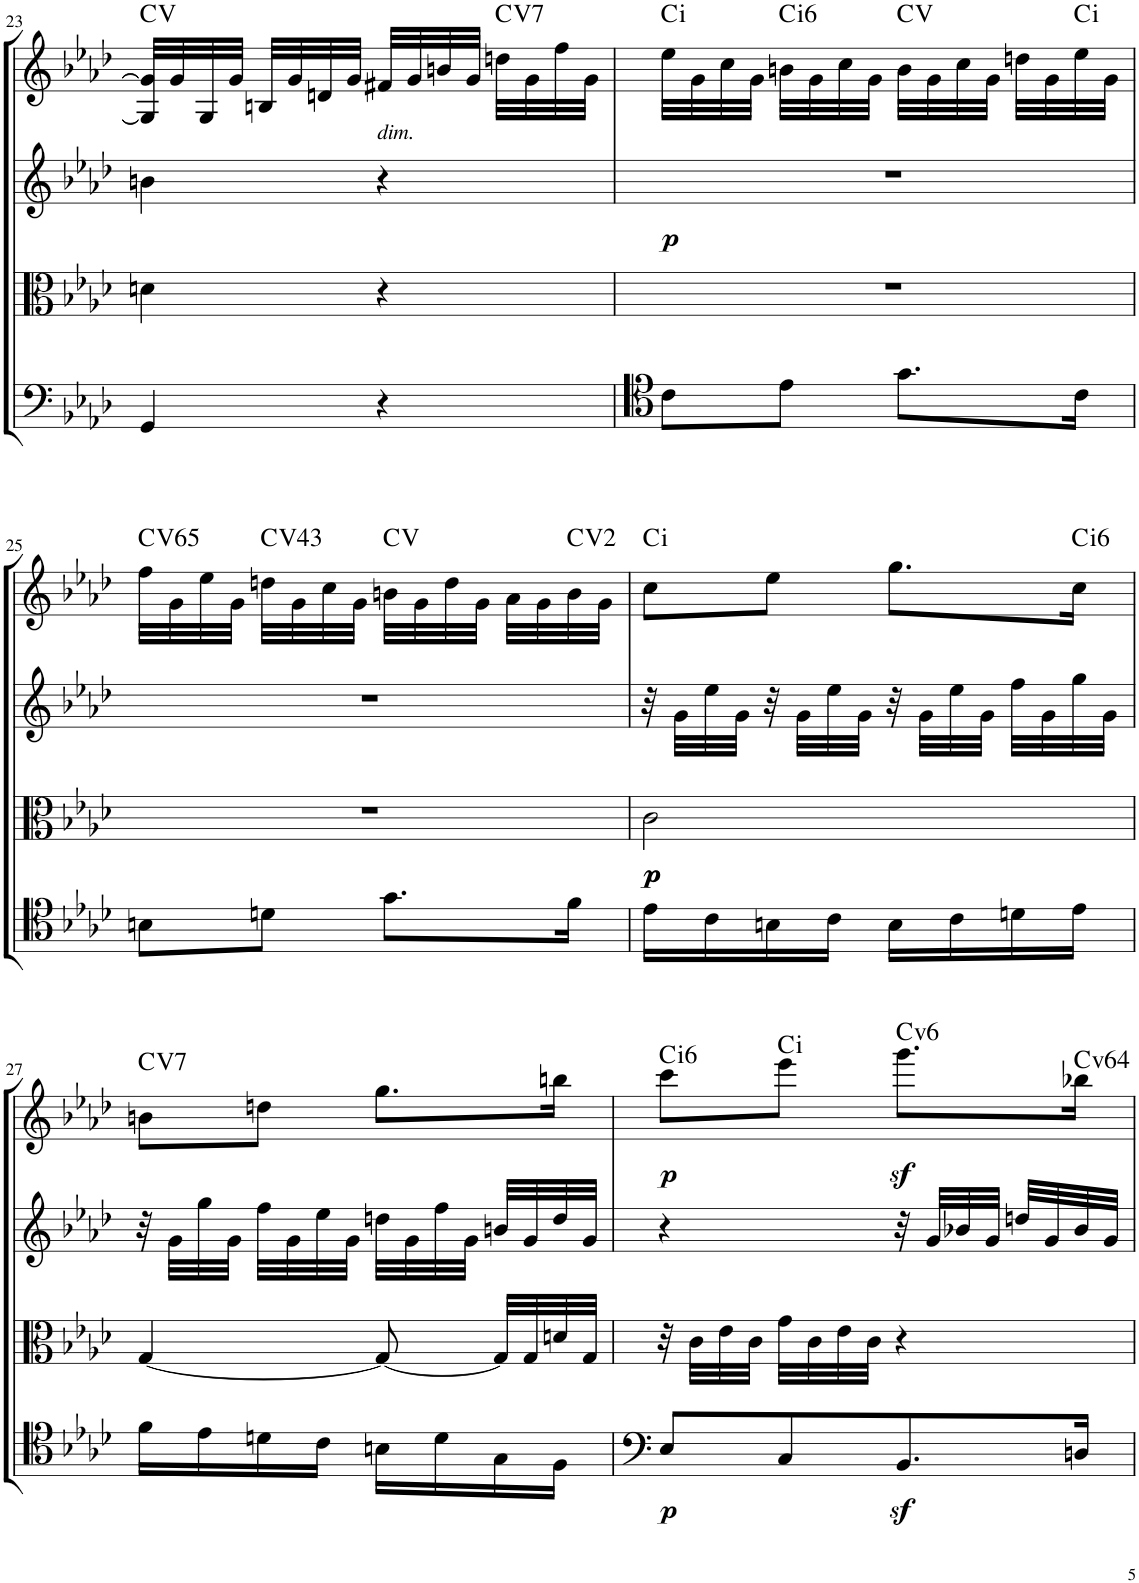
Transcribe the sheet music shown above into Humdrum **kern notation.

**kern	**dynam	**kern	**dynam	**kern	**dynam	**kern	**dynam	**harte
*part4	*part4	*part3	*part3	*part2	*part2	*part1	*part1	*part1
*staff4	*staff4	*staff3	*staff3	*staff2	*staff2	*staff1	*staff1	*
*I"Cello	*	*I"Viola	*	*I"2nd Violin	*	*I"1st Violin	*	*
*	*	*I'Vla	*	*I'Vln	*	*I'Vln	*	*
!!LO:PB:g=z
*clefF4	*	*clefC3	*	*clefG2	*	*clefG2	*	*
*k[b-e-a-d-]	*	*k[b-e-a-d-]	*	*k[b-e-a-d-]	*	*k[b-e-a-d-]	*	*
*f:	*	*f:	*	*f:	*	*f:	*	*
*M2/4	*	*M2/4	*	*M2/4	*	*M2/4	*	*
=23	=23	=23	=23	=23	=23	=23	=23	=23
4GG/	.	4dn\	.	4bn\	.	32G/] 32g/]LLL	.	C:maj
.	.	.	.	.	.	32g/	.	.
.	.	.	.	.	.	32G/	.	.
.	.	.	.	.	.	32g/JJJ	.	.
.	.	.	.	.	.	32Bn/LLL	.	.
.	.	.	.	.	.	32g/	.	.
.	.	.	.	.	.	32dn/	.	.
.	.	.	.	.	.	32g/JJJ	.	.
!	!	!	!	!LO:TX:a:i:t=dim.	!	!	!	!
4r	.	4r	.	4r	.	32f#X/LLL	.	.
.	.	.	.	.	.	32g/	.	.
.	.	.	.	.	.	32bn/	.	.
.	.	.	.	.	.	32g/JJJ	.	.
!	!	!	!	!	!	!	!	!LO:H:kt=7
.	.	.	.	.	.	32ddn\LLL	.	C:7
.	.	.	.	.	.	32g\	.	.
.	.	.	.	.	.	32ff\	.	.
.	.	.	.	.	.	32g\JJJ	.	.
=24	=24	=24	=24	=24	=24	=24	=24	=24
!	!	!	!	!	!LO:DY:b	!	!	!LO:H:kt=i
8c\L	.	2r	.	2r	p	32ee-\LLL	.	.
.	.	.	.	.	.	32g\	.	.
.	.	.	.	.	.	32cc\	.	.
.	.	.	.	.	.	32g\JJJ	.	.
!	!	!	!	!	!	!	!	!LO:H:kt=i
8e-\J	.	.	.	.	.	32bn\LLL	.	.
.	.	.	.	.	.	32g\	.	.
.	.	.	.	.	.	32cc\	.	.
.	.	.	.	.	.	32g\JJJ	.	.
8.g\L	.	.	.	.	.	32b\LLL	.	C:maj
.	.	.	.	.	.	32g\	.	.
.	.	.	.	.	.	32cc\	.	.
.	.	.	.	.	.	32g\JJJ	.	.
.	.	.	.	.	.	32ddn\LLL	.	.
.	.	.	.	.	.	32g\	.	.
!	!	!	!	!	!	!	!	!LO:H:kt=i
16c\Jk	.	.	.	.	.	32ee-\	.	.
.	.	.	.	.	.	32g\JJJ	.	.
!!LO:LB:g=z
=25	=25	=25	=25	=25	=25	=25	=25	=25
!	!	!	!	!	!	!	!	!LO:H:kt=65
8Bn\L	.	2r	.	2r	.	32ff\LLL	.	C:maj
.	.	.	.	.	.	32g\	.	.
.	.	.	.	.	.	32ee-\	.	.
.	.	.	.	.	.	32g\JJJ	.	.
!	!	!	!	!	!	!	!	!LO:H:kt=43
8dn\J	.	.	.	.	.	32ddn\LLL	.	C:maj
.	.	.	.	.	.	32g\	.	.
.	.	.	.	.	.	32cc\	.	.
.	.	.	.	.	.	32g\JJJ	.	.
8.g\L	.	.	.	.	.	32bn\LLL	.	C:maj
.	.	.	.	.	.	32g\	.	.
.	.	.	.	.	.	32dd\	.	.
.	.	.	.	.	.	32g\JJJ	.	.
.	.	.	.	.	.	32a-\LLL	.	.
.	.	.	.	.	.	32g\	.	.
16f\Jk	.	.	.	.	.	32b\	.	C:maj(2)
.	.	.	.	.	.	32g\JJJ	.	.
=26	=26	=26	=26	=26	=26	=26	=26	=26
!	!	!	!LO:DY:b	!	!	!	!	!
!	!	!	!LO:DY:n=1:b	!	!	!	!	!LO:H:kt=i
16e-\LL	.	2c\	p p	32r	.	8cc\L	.	.
.	.	.	.	32g\LLL	.	.	.	.
16c\	.	.	.	32ee-\	.	.	.	.
.	.	.	.	32g\JJJ	.	.	.	.
16Bn\	.	.	.	32r	.	8ee-\J	.	.
.	.	.	.	32g\LLL	.	.	.	.
16c\JJ	.	.	.	32ee-\	.	.	.	.
.	.	.	.	32g\JJJ	.	.	.	.
16B\LL	.	.	.	32r	.	8.gg\L	.	.
.	.	.	.	32g\LLL	.	.	.	.
16c\	.	.	.	32ee-\	.	.	.	.
.	.	.	.	32g\JJJ	.	.	.	.
16dn\	.	.	.	32ff\LLL	.	.	.	.
.	.	.	.	32g\	.	.	.	.
!	!	!	!	!	!	!	!	!LO:H:kt=i
16e-\JJ	.	.	.	32gg\	.	16cc\Jk	.	.
.	.	.	.	32g\JJJ	.	.	.	.
!!LO:LB:g=z
=27	=27	=27	=27	=27	=27	=27	=27	=27
!	!	!	!	!	!	!	!	!LO:H:kt=7
16f\LL	.	[4G/	.	32r	.	8bn\L	.	C:7
.	.	.	.	32g\LLL	.	.	.	.
16e-\	.	.	.	32gg\	.	.	.	.
.	.	.	.	32g\JJJ	.	.	.	.
16dn\	.	.	.	32ff\LLL	.	8ddn\J	.	.
.	.	.	.	32g\	.	.	.	.
16c\JJ	.	.	.	32ee-\	.	.	.	.
.	.	.	.	32g\JJJ	.	.	.	.
16Bn\LL	.	8G/_	.	32ddn\LLL	.	8.gg\L	.	.
.	.	.	.	32g\	.	.	.	.
16d\	.	.	.	32ff\	.	.	.	.
.	.	.	.	32g\JJJ	.	.	.	.
16G\	.	32G/LLL]	.	32bn/LLL	.	.	.	.
.	.	32G/	.	32g/	.	.	.	.
16F\JJ	.	32dn/	.	32dd/	.	16bbn\Jk	.	.
.	.	32G/JJJ	.	32g/JJJ	.	.	.	.
=28	=28	=28	=28	=28	=28	=28	=28	=28
!	!LO:DY:b	!	!	!	!	!	!LO:DY:b	!LO:H:kt=i
8E-/L	p	32r	.	4r	.	8ccc\L	p	.
.	.	32c\LLL	.	.	.	.	.	.
.	.	32e-\	.	.	.	.	.	.
.	.	32c\JJJ	.	.	.	.	.	.
!	!	!	!	!	!	!	!	!LO:H:kt=i
8C/	.	32g\LLL	.	.	.	8eee-\J	.	.
.	.	32c\	.	.	.	.	.	.
.	.	32e-\	.	.	.	.	.	.
.	.	32c\JJJ	.	.	.	.	.	.
!	!	!	!	!	!	!	!	!LO:H:kt=v
8.BB-z</	.	4r	.	32r	.	8.ggg\L	.	.
.	.	.	.	32g/LLL	.	.	.	.
.	.	.	.	32b-X/	.	.	.	.
.	.	.	.	32g/JJJ	.	.	.	.
.	.	.	.	32ddn/LLL	.	.	.	.
.	.	.	.	32g/	.	.	.	.
!	!	!	!	!	!	!	!	!LO:H:kt=v
16Dn/Jk	.	.	.	32b-/	.	16bb-X\Jk	.	.
.	.	.	.	32g/JJJ	.	.	.	.
=	=	=	=	=	=	=	=	=
*-	*-	*-	*-	*-	*-	*-	*-	*-
